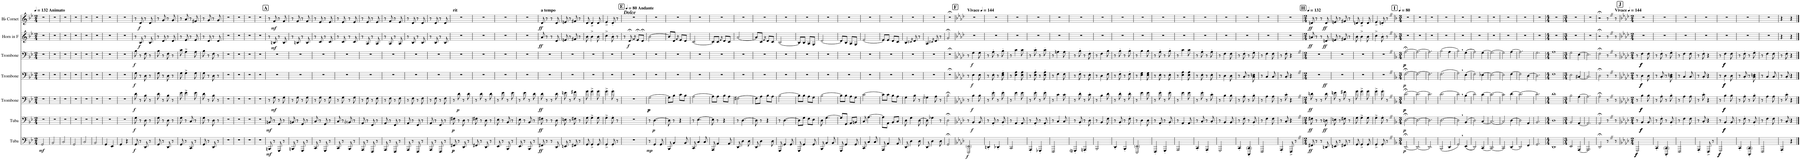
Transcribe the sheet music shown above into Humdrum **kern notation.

**kern	**dynam	**kern	**dynam	**kern	**dynam	**kern	**dynam	**kern	**dynam	**kern	**dynam	**kern	**dynam
*part7	*part7	*part6	*part6	*part5	*part5	*part4	*part4	*part3	*part3	*part2	*part2	*part1	*part1
*staff7	*staff7	*staff6	*staff6	*staff5	*staff5	*staff4	*staff4	*staff3	*staff3	*staff2	*staff2	*staff1	*staff1
*I"Tuba	*	*I"Tuba	*	*I"Trombone	*	*I"Trombone	*	*I"Trombone	*	*I"Horn in F	*	*I"Bb Cornet	*
*I'Tba.	*	*I'Tba.	*	*I'Tbn.	*	*I'Tbn.	*	*I'Tbn.	*	*	*	*I'Bb Cnt.	*
*clefF4	*	*clefF4	*	*clefF4	*	*clefF4	*	*clefF4	*	*clefG2	*	*clefG2	*
*	*	*	*	*	*	*	*	*	*	*ITrd4c7	*	*ITrd1c2	*
*k[b-e-]	*	*k[b-e-]	*	*k[b-e-]	*	*k[b-e-]	*	*k[b-e-]	*	*k[b-e-]	*	*k[b-e-]	*
*M2/4	*	*M2/4	*	*M2/4	*	*M2/4	*	*M2/4	*	*M2/4	*	*M2/4	*
*MM132	*	*MM132	*	*MM132	*	*MM132	*	*MM132	*	*MM132	*	*MM132	*
=1	=1	=1	=1	=1	=1	=1	=1	=1	=1	=1	=1	=1	=1
!	!	!	!	!	!	!	!	!	!	!	!	!LO:TX:a:B:t=Animato	!
!	!LO:DY:b	!	!	!	!	!	!	!	!	!	!	!	!
2GG/	mf	2r	.	2r	.	2r	.	2r	.	2r	.	2r	.
=2	=2	=2	=2	=2	=2	=2	=2	=2	=2	=2	=2	=2	=2
2BB-/	.	2r	.	2r	.	2r	.	2r	.	2r	.	2r	.
=3	=3	=3	=3	=3	=3	=3	=3	=3	=3	=3	=3	=3	=3
2C/	.	2r	.	2r	.	2r	.	2r	.	2r	.	2r	.
=4	=4	=4	=4	=4	=4	=4	=4	=4	=4	=4	=4	=4	=4
2GG/	.	2r	.	2r	.	2r	.	2r	.	2r	.	2r	.
=5	=5	=5	=5	=5	=5	=5	=5	=5	=5	=5	=5	=5	=5
2C/	.	2r	.	2r	.	2r	.	2r	.	2r	.	2r	.
=6	=6	=6	=6	=6	=6	=6	=6	=6	=6	=6	=6	=6	=6
2BB-/	.	2r	.	2r	.	2r	.	2r	.	2r	.	2r	.
=7	=7	=7	=7	=7	=7	=7	=7	=7	=7	=7	=7	=7	=7
4GG/	.	2r	.	2r	.	2r	.	2r	.	2r	.	2r	.
4EE-/	.	.	.	.	.	.	.	.	.	.	.	.	.
=8	=8	=8	=8	=8	=8	=8	=8	=8	=8	=8	=8	=8	=8
4GG/	.	2r	.	2r	.	2r	.	2r	.	2r	.	2r	.
4r	.	.	.	.	.	.	.	.	.	.	.	.	.
=9	=9	=9	=9	=9	=9	=9	=9	=9	=9	=9	=9	=9	=9
!	!LO:DY:b	!	!LO:DY:b	!	!LO:DY:b	!	!LO:DY:b	!	!LO:DY:b	!	!	!	!
8GG/	f	8G\	f	8d\	f	8G\	f	8B-\	f	8r	.	8r	.
!	!	!	!	!	!	!	!	!	!	!	!LO:DY:b	!	!LO:DY:b
8r	.	8r	.	8r	.	8r	.	8r	.	8B-/	f	8d/	f
8DD/	.	8D\	.	8B-\	.	8D\	.	8F\	.	8r	.	8r	.
8r	.	8r	.	8r	.	8r	.	8r	.	8B-/	.	8d/	.
=10	=10	=10	=10	=10	=10	=10	=10	=10	=10	=10	=10	=10	=10
8GG/	.	8G\	.	8d\	.	8G\	.	8B-\	.	8r	.	8r	.
8r	.	8r	.	8r	.	8r	.	8r	.	8d/	.	8g/	.
8DD/	.	8D\	.	8B-\	.	8D\	.	8F\	.	8r	.	8r	.
8r	.	8r	.	8r	.	8r	.	8r	.	8d/	.	8g/	.
=11	=11	=11	=11	=11	=11	=11	=11	=11	=11	=11	=11	=11	=11
8GG/	.	8G\	.	8e-\	.	8G\	.	8c\	.	8r	.	8r	.
8r	.	8r	.	4e-^\	.	4G^\	.	4A^\	.	8e-/	.	8a/	.
8CC/	.	8C/	.	.	.	.	.	.	.	8r	.	8r	.
8r	.	8r	.	8e-\	.	8G\	.	8A\	.	8e-/	.	8f#X/	.
=12	=12	=12	=12	=12	=12	=12	=12	=12	=12	=12	=12	=12	=12
8GG/	.	8G\	.	8d\	.	8G\	.	8B-\	.	8r	.	8r	.
8r	.	8r	.	8r	.	8r	.	8r	.	8d/	.	8g/	.
8DD/	.	8D\	.	8B-\	.	8D\	.	8F\	.	8r	.	8r	.
8r	.	8r	.	8r	.	8r	.	8r	.	8d/	.	8g/	.
=13	=13	=13	=13	=13	=13	=13	=13	=13	=13	=13	=13	=13	=13
2r	.	2r	.	2r	.	2r	.	2r	.	2r	.	2r	.
=14	=14	=14	=14	=14	=14	=14	=14	=14	=14	=14	=14	=14	=14
2r	.	2r	.	2r	.	2r	.	2r	.	2r	.	2r	.
=15	=15	=15	=15	=15	=15	=15	=15	=15	=15	=15	=15	=15	=15
2r	.	2r	.	2r	.	2r	.	2r	.	2r	.	2r	.
=16	=16	=16	=16	=16	=16	=16	=16	=16	=16	=16	=16	=16	=16
2r	.	2r	.	2r	.	2r	.	2r	.	2r	.	2r	.
!!LO:REH:place=s1:a:B:cj:fs=14:t=A
=17	=17	=17	=17	=17	=17	=17	=17	=17	=17	=17	=17	=17	=17
!	!LO:DY:b	!	!LO:DY:b	!	!	!	!	!	!	!	!	!	!
8BBBn/	mf	8BBn/	mf	8r	.	2r	.	2r	.	8r	.	8r	.
!	!	!	!	!	!LO:DY:b	!	!	!	!	!	!LO:DY:b	!	!LO:DY:b
8r	.	8r	.	8G\	mf	.	.	.	.	8Bn/	mf	8f/	mf
8GGG/	.	8GG/	.	8r	.	.	.	.	.	8r	.	8r	.
8r	.	8r	.	8G\	.	.	.	.	.	8B/	.	8f/	.
=18	=18	=18	=18	=18	=18	=18	=18	=18	=18	=18	=18	=18	=18
8BBBn/	.	8BBn/	.	8r	.	2r	.	2r	.	8r	.	8r	.
8r	.	8r	.	8G\	.	.	.	.	.	8Bn/	.	8f/	.
8GGG/	.	8GG/	.	8r	.	.	.	.	.	8r	.	8r	.
8r	.	8r	.	8G\	.	.	.	.	.	8B/	.	8f/	.
=19	=19	=19	=19	=19	=19	=19	=19	=19	=19	=19	=19	=19	=19
8CC/	.	8C/	.	8r	.	2r	.	2r	.	8r	.	8r	.
8r	.	8r	.	8G\	.	.	.	.	.	8c/	.	8e-/	.
8GGG/	.	8GG/	.	8r	.	.	.	.	.	8r	.	8r	.
8r	.	8r	.	8G\	.	.	.	.	.	8c/	.	8e-/	.
=20	=20	=20	=20	=20	=20	=20	=20	=20	=20	=20	=20	=20	=20
8CC/	.	8C/	.	8r	.	2r	.	2r	.	8r	.	8r	.
8r	.	8r	.	8G\	.	.	.	.	.	8c/	.	8e-/	.
8BBB-/	.	8BB-i/	.	8r	.	.	.	.	.	8r	.	8r	.
8r	.	8r	.	8G\	.	.	.	.	.	8c/	.	8e-/	.
=21	=21	=21	=21	=21	=21	=21	=21	=21	=21	=21	=21	=21	=21
8AAA/	.	8AA/	.	8r	.	2r	.	2r	.	8r	.	8r	.
8r	.	8r	.	8F\	.	.	.	.	.	8A/	.	8e-/	.
8FFF/	.	8FF/	.	8r	.	.	.	.	.	8r	.	8r	.
8r	.	8r	.	8F\	.	.	.	.	.	8A/	.	8e-/	.
=22	=22	=22	=22	=22	=22	=22	=22	=22	=22	=22	=22	=22	=22
8AAA/	.	8AA/	.	8r	.	2r	.	2r	.	8r	.	8r	.
8r	.	8r	.	8F\	.	.	.	.	.	8A/	.	8f/	.
8FFF/	.	8FF/	.	8r	.	.	.	.	.	8r	.	8r	.
8r	.	8r	.	8F\	.	.	.	.	.	8A/	.	8e-/	.
=23	=23	=23	=23	=23	=23	=23	=23	=23	=23	=23	=23	=23	=23
8AAA/	.	8AA/	.	8r	.	2r	.	2r	.	8r	.	8r	.
8r	.	8r	.	8F\	.	.	.	.	.	8B-/	.	8d/	.
8FFF/	.	8FF/	.	8r	.	.	.	.	.	8r	.	8r	.
8r	.	8r	.	8F\	.	.	.	.	.	8B-/	.	8d/	.
=24	=24	=24	=24	=24	=24	=24	=24	=24	=24	=24	=24	=24	=24
8AAA/	.	8AA/	.	8r	.	2r	.	2r	.	8r	.	8r	.
8r	.	8r	.	8F\	.	.	.	.	.	8B-/	.	8d/	.
8FFF/	.	8FF/	.	8r	.	.	.	.	.	8r	.	8r	.
8r	.	8r	.	8F\	.	.	.	.	.	8B-/	.	8d/	.
=25	=25	=25	=25	=25	=25	=25	=25	=25	=25	=25	=25	=25	=25
!	!	!	!	!	!	!	!	!	!	!	!	!LO:TX:a:B:t=rit	!
!	!LO:DY:b	!	!	!	!	!	!	!	!	!	!	!	!
!	!LO:DY:n=1:b	!	!LO:DY:b	!	!	!	!	!	!	!	!	!	!
8FF#X/	p p	8F#X\	p	8r	.	2r	.	2r	.	2r	.	2r	.
!	!	!	!	!	!LO:DY:b	!	!	!	!	!	!	!	!
8r	.	8r	.	8d\	p	.	.	.	.	.	.	.	.
8DD/	.	8D\	.	8r	.	.	.	.	.	.	.	.	.
8r	.	8r	.	8d\	.	.	.	.	.	.	.	.	.
=26	=26	=26	=26	=26	=26	=26	=26	=26	=26	=26	=26	=26	=26
8FF#X/	.	8F#X\	.	8r	.	2r	.	2r	.	2r	.	2r	.
8r	.	8r	.	8d\	.	.	.	.	.	.	.	.	.
8DD/	.	8D\	.	8r	.	.	.	.	.	.	.	.	.
8r	.	8r	.	8d\	.	.	.	.	.	.	.	.	.
=27	=27	=27	=27	=27	=27	=27	=27	=27	=27	=27	=27	=27	=27
8EE-/	.	8E-\	.	8r	.	2r	.	2r	.	2r	.	2r	.
8r	.	8r	.	8e-\	.	.	.	.	.	.	.	.	.
8BBB-/	.	8BB-/	.	8r	.	.	.	.	.	.	.	.	.
8r	.	8r	.	8e-\	.	.	.	.	.	.	.	.	.
=28	=28	=28	=28	=28	=28	=28	=28	=28	=28	=28	=28	=28	=28
8EE-/	.	8E-\	.	8r	.	2r	.	2r	.	2r	.	2r	.
8r	.	8r	.	8e-\	.	.	.	.	.	.	.	.	.
8BBB-/	.	8BB-/	.	8r	.	.	.	.	.	.	.	.	.
8r	.	8r	.	8d\	.	.	.	.	.	.	.	.	.
=29	=29	=29	=29	=29	=29	=29	=29	=29	=29	=29	=29	=29	=29
!	!	!	!	!	!	!	!	!	!	!	!	!LO:TX:a:B:t=a tempo	!
!	!LO:DY:b	!	!LO:DY:b	!	!LO:DY:b	!	!	!	!	!	!LO:DY:b	!	!LO:DY:b
8FF#X/	ff	8F#X\	ff	8d\	ff	2r	.	2r	.	8a/	ff	8d/	ff
8r	.	8r	.	8r	.	.	.	.	.	8r	.	8r	.
8r	.	8r	.	8r	.	.	.	.	.	8r	.	8r	.
8DD/	.	8D\	.	8d\	.	.	.	.	.	8d/	.	8d/	.
=30	=30	=30	=30	=30	=30	=30	=30	=30	=30	=30	=30	=30	=30
8EEn/	.	8En\	.	8en\	.	2r	.	2r	.	8en/	.	8en/	.
8r	.	8r	.	8r	.	.	.	.	.	8r	.	8r	.
8FF#X/	.	8F#X\	.	8f#X\	.	.	.	.	.	8f#X/	.	8f#X/	.
8r	.	8r	.	8r	.	.	.	.	.	8r	.	8r	.
=31	=31	=31	=31	=31	=31	=31	=31	=31	=31	=31	=31	=31	=31
8GG/	.	8G\	.	8g\	.	2r	.	2r	.	8b-\	.	8d/	.
4GG^/	.	4G^\	.	4g^\	.	.	.	.	.	4b-^\	.	4d^/	.
8GG/	.	8G\	.	8g\	.	.	.	.	.	8b-\	.	8d/	.
=32	=32	=32	=32	=32	=32	=32	=32	=32	=32	=32	=32	=32	=32
4GG^/	.	4G^\	.	4g^\	.	2r	.	2r	.	4cc^\	.	4e-^/	.
8GG'/	.	8G'\	.	8g'\	.	.	.	.	.	8b-'\	.	8d'/	.
8r	.	8r	.	8r	.	.	.	.	.	8r	.	8r	.
=33	=33	=33	=33	=33	=33	=33	=33	=33	=33	=33	=33	=33	=33
!!LO:REH:place=s1:a:B:cj:fs=14:t=E
*	*	*	*	*	*	*	*	*	*	*	*	*MM80	*
!	!	!	!	!	!	!	!	!	!	!	!	!LO:TX:a:B:t=Andante	!
!	!	!	!	!	!	!	!	!	!	!	!	!LO:TX:a:Bi:t=Dolce	!
2r	.	2r	.	2r	.	2r	.	2r	.	8r	.	2r	.
!	!	!	!	!	!	!	!	!	!	!	!LO:DY:b	!	!
.	.	.	.	.	.	.	.	.	.	8d;</	f	.	.
.	.	.	.	.	.	.	.	.	.	16qf/	.	.	.
.	.	.	.	.	.	.	.	.	.	8e-;</L	.	.	.
.	.	.	.	.	.	.	.	.	.	8d;</J	.	.	.
=34	=34	=34	=34	=34	=34	=34	=34	=34	=34	=34	=34	=34	=34
!	!LO:DY:b	!	!	!	!LO:DY:b	!	!	!	!	!	!	!	!
!	!	!	!	!	!LO:DY:n=1:b	!	!	!	!	!	!	!	!
!	!	!	!	!	!LO:DY:n=2:b	!	!	!	!	!	!	!	!
!	!	!	!	!	!LO:DY:n=3:b	!	!	!	!	!	!	!	!
8r	mp	8r	.	[2G\	p p p p	2r	.	2r	.	[2b-\	.	2r	.
!	!	!	!LO:DY:b	!	!	!	!	!	!	!	!	!	!
4GG/	.	[4.D\	p	.	.	.	.	.	.	.	.	.	.
8GG/	.	.	.	.	.	.	.	.	.	.	.	.	.
=35	=35	=35	=35	=35	=35	=35	=35	=35	=35	=35	=35	=35	=35
8BBB-/	.	8D\]	.	8G\L]	.	2r	.	2r	.	8b-/L]	.	2r	.
4BB-/	.	8r	.	8B-\J	.	.	.	.	.	8d/J	.	.	.
.	.	.	.	.	.	.	.	.	.	16qf/	.	.	.
.	.	4r	.	8c\L	.	.	.	.	.	8e-/L	.	.	.
8BB-/	.	.	.	8B-\J	.	.	.	.	.	8d/J	.	.	.
=36	=36	=36	=36	=36	=36	=36	=36	=36	=36	=36	=36	=36	=36
8CC/	.	8r	.	[2A\	.	2r	.	2r	.	[2c/	.	2r	.
4C/	.	[4.E-\	.	.	.	.	.	.	.	.	.	.	.
8C/	.	.	.	.	.	.	.	.	.	.	.	.	.
=37	=37	=37	=37	=37	=37	=37	=37	=37	=37	=37	=37	=37	=37
8AAA/	.	8E-\]	.	8A\L]	.	2r	.	2r	.	8c/L]	.	2r	.
4AA/	.	8r	.	8A\J	.	.	.	.	.	8c/J	.	.	.
.	.	.	.	.	.	.	.	.	.	16qe-/	.	.	.
.	.	4r	.	8B-\L	.	.	.	.	.	8d/L	.	.	.
8AA/	.	.	.	8A\J	.	.	.	.	.	8c/J	.	.	.
=38	=38	=38	=38	=38	=38	=38	=38	=38	=38	=38	=38	=38	=38
8DD/	.	8r	.	[2F#X\	.	2r	.	2r	.	[2a/	.	2r	.
4D\	.	[4.D\	.	.	.	.	.	.	.	.	.	.	.
8D\	.	.	.	.	.	.	.	.	.	.	.	.	.
=39	=39	=39	=39	=39	=39	=39	=39	=39	=39	=39	=39	=39	=39
8DD/	.	8D\]	.	8F#\L]	.	2r	.	2r	.	8a/L]	.	2r	.
4D\	.	8r	.	8A\J	.	.	.	.	.	8c/J	.	.	.
.	.	.	.	.	.	.	.	.	.	16qe-/	.	.	.
.	.	4r	.	8B-\L	.	.	.	.	.	8d/L	.	.	.
8D\	.	.	.	8A\J	.	.	.	.	.	8c/J	.	.	.
=40	=40	=40	=40	=40	=40	=40	=40	=40	=40	=40	=40	=40	=40
8GGG/	.	8r	.	[2B-\	.	2r	.	2r	.	[2B-/	.	2r	.
4GG/	.	[4.D\	.	.	.	.	.	.	.	.	.	.	.
8GG/	.	.	.	.	.	.	.	.	.	.	.	.	.
=41	=41	=41	=41	=41	=41	=41	=41	=41	=41	=41	=41	=41	=41
8GGG/	.	8D\L]	.	8B-\L]	.	2r	.	2r	.	8B-/L]	.	2r	.
4GG/	.	8G\J	.	8B-\J	.	.	.	.	.	8B-/J	.	.	.
.	.	8F\L	.	8A\L	.	.	.	.	.	8A/L	.	.	.
8GG/	.	8E-\J	.	8G\J	.	.	.	.	.	8G/J	.	.	.
=42	=42	=42	=42	=42	=42	=42	=42	=42	=42	=42	=42	=42	=42
8BBB-/	.	8D\	.	[2B-\	.	2r	.	2r	.	[2d/	.	2r	.
4BB-/	.	[4.G\	.	.	.	.	.	.	.	.	.	.	.
8BB-/	.	.	.	.	.	.	.	.	.	.	.	.	.
=43	=43	=43	=43	=43	=43	=43	=43	=43	=43	=43	=43	=43	=43
8GGG/	.	8G/L]	.	8B-\L]	.	2r	.	2r	.	8d/L]	.	2r	.
4GG/	.	8GG/J	.	8B-\J	.	.	.	.	.	8B-/J	.	.	.
.	.	8AA/L	.	8A\L	.	.	.	.	.	8A/L	.	.	.
8GG/	.	8BBn/J	.	8G\J	.	.	.	.	.	8G/J	.	.	.
=44	=44	=44	=44	=44	=44	=44	=44	=44	=44	=44	=44	=44	=44
8CC/	.	8C/	.	[2c\	.	2r	.	2r	.	[2e-/	.	2r	.
4C/	.	[4.A\	.	.	.	.	.	.	.	.	.	.	.
8C/	.	.	.	.	.	.	.	.	.	.	.	.	.
=45	=45	=45	=45	=45	=45	=45	=45	=45	=45	=45	=45	=45	=45
8AAA/	.	8A\L]	.	8c\L]	.	2r	.	2r	.	8e-/L]	.	2r	.
4AA/	.	8AA\J	.	8c\J	.	.	.	.	.	8e-/J	.	.	.
.	.	8BB-/L	.	8B-\L	.	.	.	.	.	8d/L	.	.	.
8AA/	.	8C/J	.	8A\J	.	.	.	.	.	8c/J	.	.	.
=46	=46	=46	=46	=46	=46	=46	=46	=46	=46	=46	=46	=46	=46
8DD/	.	8D\	.	4G\	.	2r	.	2r	.	4B-/	.	2r	.
4D\	.	4G\	.	.	.	.	.	.	.	.	.	.	.
.	.	.	.	.	.	.	.	.	.	16qc#X/	.	.	.
.	.	.	.	8B-\	.	.	.	.	.	8d/	.	.	.
8D\	.	[8D\	.	8r	.	.	.	.	.	8r	.	.	.
=47	=47	=47	=47	=47	=47	=47	=47	=47	=47	=47	=47	=47	=47
8DD/	.	8D\]	.	4G-X\	.	2r	.	2r	.	4A/	.	2r	.
4D\	.	4G-X\	.	.	.	.	.	.	.	.	.	.	.
.	.	.	.	.	.	.	.	.	.	16qc#X/	.	.	.
.	.	.	.	8A\	.	.	.	.	.	8d/	.	.	.
8D\	.	8r	.	8r	.	.	.	.	.	8r	.	.	.
=48	=48	=48	=48	=48	=48	=48	=48	=48	=48	=48	=48	=48	=48
2GG;</	.	2D;<\	.	2B-;<\	.	2r;<	.	2r;<	.	2g;</	.	2r;<	.
=49	=49	=49	=49	=49	=49	=49	=49	=49	=49	=49	=49	=49	=49
!!LO:REH:place=s1:a:B:cj:fs=14:t=F
*k[b-e-a-d-]	*	*k[b-e-a-d-]	*	*k[b-e-a-d-]	*	*k[b-e-a-d-]	*	*k[b-e-a-d-]	*	*k[b-e-a-d-]	*	*k[b-e-a-d-]	*
*	*	*	*	*	*	*	*	*	*	*	*	*MM144	*
!	!	!	!	!	!	!	!	!	!	!	!	!LO:TX:a:B:t=Vivace	!
!	!LO:DY:b	!	!	!	!	!	!	!	!	!	!	!	!
2EEE-/ 2EE-/	f	8r	.	8r	.	8r	.	8r	.	2r	.	2r	.
!	!	!	!LO:DY:b	!	!LO:DY:b	!	!LO:DY:b	!	!LO:DY:b	!	!	!	!
.	.	4BB-/	f	4B-\	f	4E-\	f	4G\	f	.	.	.	.
.	.	8BB-/	.	8B-\	.	8E-\	.	8G\	.	.	.	.	.
=50	=50	=50	=50	=50	=50	=50	=50	=50	=50	=50	=50	=50	=50
4DDn'/	.	8r	.	8r	.	8r	.	8r	.	2r	.	2r	.
.	.	8AA-'/	.	8e-'\	.	8E-'\	.	8A-'\	.	.	.	.	.
4DD-X'/	.	8r	.	8r	.	8r	.	8r	.	.	.	.	.
.	.	8BB-'/	.	8e-'\	.	8E-\' 8G\'	.	8B-'\	.	.	.	.	.
=51	=51	=51	=51	=51	=51	=51	=51	=51	=51	=51	=51	=51	=51
2CC/	.	8r	.	8r	.	8r	.	8r	.	2r	.	2r	.
.	.	4AA-/	.	4e-\	.	4E-\ 4A-\	.	4c\	.	.	.	.	.
.	.	8AA-/	.	8e-\	.	8E-\ 8A-\	.	8c\	.	.	.	.	.
=52	=52	=52	=52	=52	=52	=52	=52	=52	=52	=52	=52	=52	=52
4AAA-'/	.	8r	.	8r	.	8r	.	8r	.	2r	.	2r	.
.	.	8AA-'/	.	8e-'\	.	8E-\' 8A-\'	.	8c'\	.	.	.	.	.
4GGG-X'/	.	8r	.	8r	.	8r	.	8r	.	.	.	.	.
.	.	8AA-'/	.	8e-'\	.	8E-\' 8A-\'	.	8c'\	.	.	.	.	.
=53	=53	=53	=53	=53	=53	=53	=53	=53	=53	=53	=53	=53	=53
2FFF/	.	8r	.	8r	.	8r	.	8r	.	2r	.	2r	.
.	.	4C/	.	4c\	.	4F\	.	4An\	.	.	.	.	.
.	.	8C/	.	8c\	.	8F\	.	8A\	.	.	.	.	.
=54	=54	=54	=54	=54	=54	=54	=54	=54	=54	=54	=54	=54	=54
4GGGni'/	.	8r	.	8r	.	8r	.	8r	.	2r	.	2r	.
.	.	8BB-'/	.	8d-'\	.	8F'\	.	8B-'\	.	.	.	.	.
4AAAn'/	.	8r	.	8r	.	8r	.	8r	.	.	.	.	.
.	.	8D-'\	.	8c'\	.	8E-'\	.	8F'\	.	.	.	.	.
=55	=55	=55	=55	=55	=55	=55	=55	=55	=55	=55	=55	=55	=55
2BBB-/	.	8r	.	8r	.	8r	.	8r	.	2r	.	2r	.
.	.	4BB-/	.	4B-\	.	4D-\	.	4F\	.	.	.	.	.
.	.	8F\	.	8d-\	.	8F\	.	8B-\	.	.	.	.	.
=56	=56	=56	=56	=56	=56	=56	=56	=56	=56	=56	=56	=56	=56
4DD-'/	.	8r	.	8r	.	8r	.	8r	.	2r	.	2r	.
.	.	8BB-'/	.	8d-'\	.	8F'\	.	8B-'\	.	.	.	.	.
4BBB-'/	.	8r	.	8r	.	8r	.	8r	.	.	.	.	.
.	.	8F'\	.	8d-'\	.	8F'\	.	8B-'\	.	.	.	.	.
=57	=57	=57	=57	=57	=57	=57	=57	=57	=57	=57	=57	=57	=57
2EEE-/ 2EE-/	.	8r	.	8r	.	8r	.	8r	.	2r	.	2r	.
.	.	4D-\	.	4e-\	.	4E-\ 4G\	.	4B-\	.	.	.	.	.
.	.	8D-\	.	8e-\	.	8E-\ 8G\	.	8B-\	.	.	.	.	.
=58	=58	=58	=58	=58	=58	=58	=58	=58	=58	=58	=58	=58	=58
4FFF'/	.	8r	.	8r	.	8r	.	8r	.	2r	.	2r	.
.	.	8AA-'/	.	8e-'\	.	8E-'\	.	8A-'\	.	.	.	.	.
4GGG'/	.	8r	.	8r	.	8r	.	8r	.	.	.	.	.
.	.	8BB-'/	.	8e-'\	.	8E-'\	.	8B-'\	.	.	.	.	.
=59	=59	=59	=59	=59	=59	=59	=59	=59	=59	=59	=59	=59	=59
2AAA-/	.	8r	.	8r	.	8r	.	8r	.	2r	.	2r	.
.	.	4AA-/	.	4e-\	.	4E-\ 4A-\	.	4c\	.	.	.	.	.
.	.	8AA-/	.	8e-\	.	8E-\ 8A-\	.	8c\	.	.	.	.	.
=60	=60	=60	=60	=60	=60	=60	=60	=60	=60	=60	=60	=60	=60
4CC'/	.	8r	.	8r	.	8r	.	8r	.	2r	.	2r	.
.	.	8C'/	.	8e-'\	.	8E-'\	.	8A-'\	.	.	.	.	.
4AAA-'/	.	8r	.	8r	.	8r	.	8r	.	.	.	.	.
.	.	8C'/	.	8c'\	.	8E-'\	.	8A-'\	.	.	.	.	.
=61	=61	=61	=61	=61	=61	=61	=61	=61	=61	=61	=61	=61	=61
2GGG/	.	8r	.	8r	.	8r	.	8r	.	2r	.	2r	.
.	.	4BB-/	.	4B-\	.	4D-\	.	4F\	.	.	.	.	.
.	.	8BB-/	.	8B-\	.	8D-\	.	8F\	.	.	.	.	.
=62	=62	=62	=62	=62	=62	=62	=62	=62	=62	=62	=62	=62	=62
4CC'/	.	8r	.	8r	.	8r	.	8r	.	2r	.	2r	.
.	.	8F'\	.	8A-'\	.	8C'/	.	8F'\	.	.	.	.	.
4CCC/' 4CC/'	.	8r	.	8r	.	8r	.	8r	.	.	.	.	.
.	.	8BB-'/	.	8B-'\	.	8C\' 8En\'	.	8G'\	.	.	.	.	.
=63	=63	=63	=63	=63	=63	=63	=63	=63	=63	=63	=63	=63	=63
2FFF/	.	8r	.	8r	.	8r	.	8r	.	2r	.	2r	.
.	.	4F\	.	4A-\	.	4C/	.	4F\	.	.	.	.	.
.	.	8F\	.	8A-\	.	8C/	.	8F\	.	.	.	.	.
=64	=64	=64	=64	=64	=64	=64	=64	=64	=64	=64	=64	=64	=64
4AAA-'/	.	8r	.	8r	.	8r	.	8r	.	2r	.	2r	.
.	.	8C'/	.	8c'\	.	8C'/	.	8F'\	.	.	.	.	.
8FFF^/	.	4r	.	4r	.	4r	.	4r	.	.	.	.	.
8r	.	.	.	.	.	.	.	.	.	.	.	.	.
=65	=65	=65	=65	=65	=65	=65	=65	=65	=65	=65	=65	=65	=65
!!LO:REH:place=s1:a:B:cj:fs=14:t=H
*M2/4	*	*M2/4	*	*M2/4	*	*M2/4	*	*M2/4	*	*M2/4	*	*M2/4	*
*	*	*	*	*	*	*	*	*	*	*	*	*MM132	*
!	!LO:DY:b	!	!LO:DY:b	!	!LO:DY:b	!	!	!	!	!	!LO:DY:b	!	!LO:DY:b
*	*	*	*	*	*	*^	*	*	*	*	*	*	*
8FF#X/	ff	8F#X\	ff	8dn\	ff	2r	4.ryy	.	2r	.	8an/	ff	8dn/	ff
8r	.	8r	.	8r	.	.	.	.	.	.	8r	.	8r	.
8r	.	8r	.	8r	.	.	.	.	.	.	8r	.	8r	.
!	!	!	!LO:DY:b	!	!	!	!	!LO:DY:b	!	!	!	!LO:DY:b	!	!LO:DY:b
8DDn/	.	8Dn\	ff	8d\	.	.	8ryy	ff	.	.	8dn/	ff	8d/	ff
*	*	*	*	*	*	*v	*v	*	*	*	*	*	*	*
=66	=66	=66	=66	=66	=66	=66	=66	=66	=66	=66	=66	=66	=66
8EEn/	.	8En\	.	8en\	.	2r	.	2r	.	8en/	.	8en/	.
8r	.	8r	.	8r	.	.	.	.	.	8r	.	8r	.
8FF#X/	.	8F#X\	.	8f#X\	.	.	.	.	.	8f#X/	.	8f#X/	.
8r	.	8r	.	8r	.	.	.	.	.	8r	.	8r	.
=67	=67	=67	=67	=67	=67	=67	=67	=67	=67	=67	=67	=67	=67
8GG/	.	8G\	.	8g\	.	2r	.	2r	.	8b-\	.	8dn/	.
4GG^/	.	4G^\	.	4g^\	.	.	.	.	.	4b-^\	.	4d^/	.
8GG/	.	8G\	.	8g\	.	.	.	.	.	8b-\	.	8d/	.
=68	=68	=68	=68	=68	=68	=68	=68	=68	=68	=68	=68	=68	=68
4GG^/	.	4G^\	.	4g^\	.	2r	.	2r	.	4cc^\	.	4e-^/	.
8GG'/	.	8G'\	.	8g'\	.	.	.	.	.	8b-'\	.	8dn'/	.
8r	.	8r	.	8r	.	.	.	.	.	8r	.	8r	.
=69	=69	=69	=69	=69	=69	=69	=69	=69	=69	=69	=69	=69	=69
!!LO:REH:place=s1:a:B:cj:fs=14:t=I
*k[b-]	*	*k[b-]	*	*k[b-]	*	*k[b-]	*	*k[b-]	*	*k[b-]	*	*k[b-]	*
*M3/4	*	*M3/4	*	*M3/4	*	*M3/4	*	*M3/4	*	*M3/4	*	*M3/4	*
*	*	*	*	*	*	*	*	*	*	*	*	*MM80	*
!	!LO:DY:b	!	!LO:DY:b	!	!LO:DY:b	!	!	!	!	!	!	!	!
!	!	!	!	!	!LO:DY:n=1:b	!	!LO:DY:b	!	!LO:DY:b	!	!	!	!
!	!	!	!	!	!	!	!	!	!LO:DY:n=1:b	!	!	!	!
[2.DD;</	p	[2.D;<\	p	[2.d;<\	p p	[2.F;<\	p	[2.A;<\	p p	2.r	.	2.r	.
=70	=70	=70	=70	=70	=70	=70	=70	=70	=70	=70	=70	=70	=70
2.DD/_	.	2.D\_	.	2.d\_	.	2.F\_	.	2.A\_	.	2.r	.	2.r	.
=71	=71	=71	=71	=71	=71	=71	=71	=71	=71	=71	=71	=71	=71
2.DD/]	.	2.D\]	.	2.d\]	.	2.F\]	.	2.A\]	.	2.r	.	2.r	.
=72	=72	=72	=72	=72	=72	=72	=72	=72	=72	=72	=72	=72	=72
(2BBB-/	.	[2.D\	.	[2.d\	.	(2.F\	.	(2B-\	.	2.r	.	2.r	.
4DD/	.	.	.	.	.	.	.	4A\	.	.	.	.	.
=73	=73	=73	=73	=73	=73	=73	=73	=73	=73	=73	=73	=73	=73
2GG/)	.	2D\]	.	2d\]	.	2G\)	.	2B-\)	.	2.r	.	2.r	.
(((4EE/	.	(4BB-/	.	(4B-\	.	(4E\	.	((4G\	.	.	.	.	.
=74	=74	=74	=74	=74	=74	=74	=74	=74	=74	=74	=74	=74	=74
2DD/)))	.	2D\)	.	2d\)	.	2F\)	.	2A\))	.	2.r	.	2.r	.
[4CC/	.	[4C/	.	[4c\	.	[4E-X\	.	[4G\	.	.	.	.	.
=75	=75	=75	=75	=75	=75	=75	=75	=75	=75	=75	=75	=75	=75
2.CC/_	.	2.C/_	.	2.c\_	.	2.E-\_	.	2.G\_	.	2.r	.	2.r	.
=76	=76	=76	=76	=76	=76	=76	=76	=76	=76	=76	=76	=76	=76
2CC/]	.	2C/]	.	2c\]	.	2E-\]	.	2G\]	.	2.r	.	2.r	.
[4DD/	.	[4D\	.	[4d\	.	[4F\	.	[4A\	.	.	.	.	.
=77	=77	=77	=77	=77	=77	=77	=77	=77	=77	=77	=77	=77	=77
2DD/]	.	2D\]	.	2.d\_	.	2F\]	.	2.A\]	.	2.r	.	2.r	.
4FF/	.	4AA/	.	.	.	[4D\	.	.	.	.	.	.	.
=78	=78	=78	=78	=78	=78	=78	=78	=78	=78	=78	=78	=78	=78
2.GG/	.	2.BB-/	.	2.d\]	.	2.D\]	.	2.G\	.	2.r	.	2.r	.
=79	=79	=79	=79	=79	=79	=79	=79	=79	=79	=79	=79	=79	=79
*M4/4	*	*M4/4	*	*M4/4	*	*M4/4	*	*M4/4	*	*M4/4	*	*M4/4	*
1DD	.	1D	.	1d	.	1F	.	1A	.	1r	.	1r	.
=80	=80	=80	=80	=80	=80	=80	=80	=80	=80	=80	=80	=80	=80
*M3/4	*	*M3/4	*	*M3/4	*	*M3/4	*	*M3/4	*	*M3/4	*	*M3/4	*
2EE/	.	2BB-/	.	2B-\	.	2E\	.	2G\	.	2.r	.	2.r	.
[4AAA/	.	[4AA/	.	[4A\	.	[4C#X/	.	[4E\	.	.	.	.	.
=81	=81	=81	=81	=81	=81	=81	=81	=81	=81	=81	=81	=81	=81
2.AAA/]	.	2.AA/]	.	2.A\]	.	2.C#/]	.	2.E\]	.	2.r	.	2.r	.
=82	=82	=82	=82	=82	=82	=82	=82	=82	=82	=82	=82	=82	=82
2DD;</	.	2AA;</	.	2A;<\	.	2D;<\	.	2F;<\	.	2r;<	.	2r;<	.
8r	.	8r	.	8r	.	8r	.	8r	.	8r	.	8r	.
*	*	*	*	*	*	*	*	*	*	*	*	*MM144	*
!	!	!	!	!	!	!	!	!	!	!	!	!LO:TX:a:B:t=Vivace	!
8r	.	8r	.	8r	.	8r	.	8r	.	8r	.	8r	.
!!LO:REH:place=s1:a:B:cj:fs=14:t=J
=83	=83	=83	=83	=83	=83	=83	=83	=83	=83	=83	=83	=83	=83
*k[b-e-a-d-]	*	*k[b-e-a-d-]	*	*k[b-e-a-d-]	*	*k[b-e-a-d-]	*	*k[b-e-a-d-]	*	*k[b-e-a-d-]	*	*k[b-e-a-d-]	*
*M2/4	*	*M2/4	*	*M2/4	*	*M2/4	*	*M2/4	*	*M2/4	*	*M2/4	*
!	!LO:DY:b	!	!	!	!	!	!	!	!	!	!	!	!
!	!LO:DY:n=1:b	!	!	!	!	!	!	!	!	!	!	!	!
!	!LO:DY:n=2:b	!	!	!	!	!	!	!	!	!	!	!	!
!	!LO:DY:n=3:b	!	!	!	!	!	!	!	!	!	!	!	!
!	!LO:DY:n=4:b	!	!	!	!	!	!	!	!	!	!	!	!
!	!LO:DY:n=5:b	!	!	!	!	!	!	!	!	!	!	!	!
!	!LO:DY:n=6:b	!	!	!	!	!	!	!	!	!	!	!	!
!	!LO:DY:n=7:b	!	!	!	!	!	!	!	!	!	!	!	!
!	!LO:DY:n=8:b	!	!	!	!	!	!	!	!	!	!	!	!
2GGG/	f f f f f f f f f	8r	.	8r	.	8r	.	8r	.	2r	.	2r	.
!	!	!	!LO:DY:b	!	!	!	!	!	!	!	!	!	!
!	!	!	!LO:DY:n=1:b	!	!	!	!	!	!	!	!	!	!
!	!	!	!LO:DY:n=2:b	!	!	!	!	!	!	!	!	!	!
!	!	!	!LO:DY:n=3:b	!	!	!	!	!	!	!	!	!	!
!	!	!	!LO:DY:n=4:b	!	!	!	!	!	!	!	!	!	!
!	!	!	!LO:DY:n=5:b	!	!	!	!	!	!	!	!	!	!
!	!	!	!LO:DY:n=6:b	!	!	!	!	!	!	!	!	!	!
!	!	!	!LO:DY:n=7:b	!	!	!	!	!	!	!	!	!	!
!	!	!	!LO:DY:n=8:b	!	!LO:DY:b	!	!	!	!	!	!	!	!
!	!	!	!	!	!LO:DY:n=1:b	!	!	!	!	!	!	!	!
!	!	!	!	!	!LO:DY:n=2:b	!	!	!	!	!	!	!	!
!	!	!	!	!	!LO:DY:n=3:b	!	!	!	!	!	!	!	!
!	!	!	!	!	!LO:DY:n=4:b	!	!	!	!	!	!	!	!
!	!	!	!	!	!LO:DY:n=5:b	!	!	!	!	!	!	!	!
!	!	!	!	!	!LO:DY:n=6:b	!	!	!	!	!	!	!	!
!	!	!	!	!	!LO:DY:n=7:b	!	!	!	!	!	!	!	!
!	!	!	!	!	!LO:DY:n=8:b	!	!LO:DY:b	!	!	!	!	!	!
!	!	!	!	!	!	!	!LO:DY:n=1:b	!	!	!	!	!	!
!	!	!	!	!	!	!	!LO:DY:n=2:b	!	!	!	!	!	!
!	!	!	!	!	!	!	!LO:DY:n=3:b	!	!	!	!	!	!
!	!	!	!	!	!	!	!LO:DY:n=4:b	!	!	!	!	!	!
!	!	!	!	!	!	!	!LO:DY:n=5:b	!	!	!	!	!	!
!	!	!	!	!	!	!	!LO:DY:n=6:b	!	!	!	!	!	!
!	!	!	!	!	!	!	!LO:DY:n=7:b	!	!	!	!	!	!
!	!	!	!	!	!	!	!LO:DY:n=8:b	!	!LO:DY:b	!	!	!	!
!	!	!	!	!	!	!	!	!	!LO:DY:n=1:b	!	!	!	!
!	!	!	!	!	!	!	!	!	!LO:DY:n=2:b	!	!	!	!
!	!	!	!	!	!	!	!	!	!LO:DY:n=3:b	!	!	!	!
!	!	!	!	!	!	!	!	!	!LO:DY:n=4:b	!	!	!	!
!	!	!	!	!	!	!	!	!	!LO:DY:n=5:b	!	!	!	!
!	!	!	!	!	!	!	!	!	!LO:DY:n=6:b	!	!	!	!
!	!	!	!	!	!	!	!	!	!LO:DY:n=7:b	!	!	!	!
!	!	!	!	!	!	!	!	!	!LO:DY:n=8:b	!	!	!	!
.	.	4BB-/	f f f f f f f f f	4B-\	f f f f f f f f f	4D-\	f f f f f f f f f	4F\	f f f f f f f f f	.	.	.	.
.	.	8BB-/	.	8B-\	.	8D-\	.	8F\	.	.	.	.	.
=84	=84	=84	=84	=84	=84	=84	=84	=84	=84	=84	=84	=84	=84
4CC'/	.	8r	.	8r	.	8r	.	8r	.	2r	.	2r	.
.	.	8F'\	.	8A-'\	.	8C'/	.	8F'\	.	.	.	.	.
4CCC/' 4CC/'	.	8r	.	8r	.	8r	.	8r	.	.	.	.	.
.	.	8BB-'/	.	8B-'\	.	8C\' 8En\'	.	8G'\	.	.	.	.	.
=85	=85	=85	=85	=85	=85	=85	=85	=85	=85	=85	=85	=85	=85
2FFF/	.	8r	.	8r	.	8r	.	8r	.	2r	.	2r	.
.	.	4F\	.	4A-\	.	4C/	.	4F\	.	.	.	.	.
.	.	8F\	.	8A-\	.	8C/	.	8F\	.	.	.	.	.
=86	=86	=86	=86	=86	=86	=86	=86	=86	=86	=86	=86	=86	=86
4AAA-'/	.	8r	.	8r	.	8r	.	8r	.	2r	.	2r	.
.	.	8C'/	.	8c'\	.	8C'/	.	8F'\	.	.	.	.	.
8FFF^/	.	4r	.	4r	.	4r	.	4r	.	.	.	.	.
8r	.	.	.	.	.	.	.	.	.	.	.	.	.
=87	=87	=87	=87	=87	=87	=87	=87	=87	=87	=87	=87	=87	=87
!	!LO:DY:b	!	!	!	!	!	!	!	!	!	!	!	!
!	!LO:DY:n=1:b	!	!	!	!	!	!	!	!	!	!	!	!
!	!LO:DY:n=2:b	!	!	!	!	!	!	!	!	!	!	!	!
!	!LO:DY:n=3:b	!	!	!	!	!	!	!	!	!	!	!	!
!	!LO:DY:n=4:b	!	!	!	!	!	!	!	!	!	!	!	!
!	!LO:DY:n=5:b	!	!	!	!	!	!	!	!	!	!	!	!
!	!LO:DY:n=6:b	!	!	!	!	!	!	!	!	!	!	!	!
!	!LO:DY:n=7:b	!	!	!	!	!	!	!	!	!	!	!	!
!	!LO:DY:n=8:b	!	!	!	!	!	!	!	!	!	!	!	!
2GGG/	f f f f f f f f f	8r	.	8r	.	8r	.	8r	.	2r	.	2r	.
!	!	!	!LO:DY:b	!	!	!	!	!	!	!	!	!	!
!	!	!	!LO:DY:n=1:b	!	!	!	!	!	!	!	!	!	!
!	!	!	!LO:DY:n=2:b	!	!	!	!	!	!	!	!	!	!
!	!	!	!LO:DY:n=3:b	!	!	!	!	!	!	!	!	!	!
!	!	!	!LO:DY:n=4:b	!	!	!	!	!	!	!	!	!	!
!	!	!	!LO:DY:n=5:b	!	!	!	!	!	!	!	!	!	!
!	!	!	!LO:DY:n=6:b	!	!	!	!	!	!	!	!	!	!
!	!	!	!LO:DY:n=7:b	!	!	!	!	!	!	!	!	!	!
!	!	!	!LO:DY:n=8:b	!	!LO:DY:b	!	!	!	!	!	!	!	!
!	!	!	!	!	!LO:DY:n=1:b	!	!	!	!	!	!	!	!
!	!	!	!	!	!LO:DY:n=2:b	!	!	!	!	!	!	!	!
!	!	!	!	!	!LO:DY:n=3:b	!	!	!	!	!	!	!	!
!	!	!	!	!	!LO:DY:n=4:b	!	!	!	!	!	!	!	!
!	!	!	!	!	!LO:DY:n=5:b	!	!	!	!	!	!	!	!
!	!	!	!	!	!LO:DY:n=6:b	!	!	!	!	!	!	!	!
!	!	!	!	!	!LO:DY:n=7:b	!	!	!	!	!	!	!	!
!	!	!	!	!	!LO:DY:n=8:b	!	!LO:DY:b	!	!	!	!	!	!
!	!	!	!	!	!	!	!LO:DY:n=1:b	!	!	!	!	!	!
!	!	!	!	!	!	!	!LO:DY:n=2:b	!	!	!	!	!	!
!	!	!	!	!	!	!	!LO:DY:n=3:b	!	!	!	!	!	!
!	!	!	!	!	!	!	!LO:DY:n=4:b	!	!	!	!	!	!
!	!	!	!	!	!	!	!LO:DY:n=5:b	!	!	!	!	!	!
!	!	!	!	!	!	!	!LO:DY:n=6:b	!	!	!	!	!	!
!	!	!	!	!	!	!	!LO:DY:n=7:b	!	!	!	!	!	!
!	!	!	!	!	!	!	!LO:DY:n=8:b	!	!LO:DY:b	!	!	!	!
!	!	!	!	!	!	!	!	!	!LO:DY:n=1:b	!	!	!	!
!	!	!	!	!	!	!	!	!	!LO:DY:n=2:b	!	!	!	!
!	!	!	!	!	!	!	!	!	!LO:DY:n=3:b	!	!	!	!
!	!	!	!	!	!	!	!	!	!LO:DY:n=4:b	!	!	!	!
!	!	!	!	!	!	!	!	!	!LO:DY:n=5:b	!	!	!	!
!	!	!	!	!	!	!	!	!	!LO:DY:n=6:b	!	!	!	!
!	!	!	!	!	!	!	!	!	!LO:DY:n=7:b	!	!	!	!
!	!	!	!	!	!	!	!	!	!LO:DY:n=8:b	!	!	!	!
.	.	4BB-/	f f f f f f f f f	4B-\	f f f f f f f f f	4D-\	f f f f f f f f f	4F\	f f f f f f f f f	.	.	.	.
.	.	8BB-/	.	8B-\	.	8D-\	.	8F\	.	.	.	.	.
=88	=88	=88	=88	=88	=88	=88	=88	=88	=88	=88	=88	=88	=88
4CC'/	.	8r	.	8r	.	8r	.	8r	.	2r	.	2r	.
.	.	8F'\	.	8A-'\	.	8C'/	.	8F'\	.	.	.	.	.
4CCC/' 4CC/'	.	8r	.	8r	.	8r	.	8r	.	.	.	.	.
.	.	8BB-'/	.	8B-'\	.	8C\' 8En\'	.	8G'\	.	.	.	.	.
=89	=89	=89	=89	=89	=89	=89	=89	=89	=89	=89	=89	=89	=89
2FFF/	.	8r	.	8r	.	8r	.	8r	.	2r	.	2r	.
.	.	4F\	.	4A-\	.	4C/	.	4F\	.	.	.	.	.
.	.	8F\	.	8A-\	.	8C/	.	8F\	.	.	.	.	.
=90	=90	=90	=90	=90	=90	=90	=90	=90	=90	=90	=90	=90	=90
4AAA-'/	.	8r	.	8r	.	8r	.	8r	.	4r	.	4r	.
.	.	8C'/	.	8c'\	.	8C'/	.	8F'\	.	.	.	.	.
4r	.	4r	.	4r	.	4r	.	4r	.	4r	.	4r	.
==	==	==	==	==	==	==	==	==	==	==	==	==	==
*-	*-	*-	*-	*-	*-	*-	*-	*-	*-	*-	*-	*-	*-
